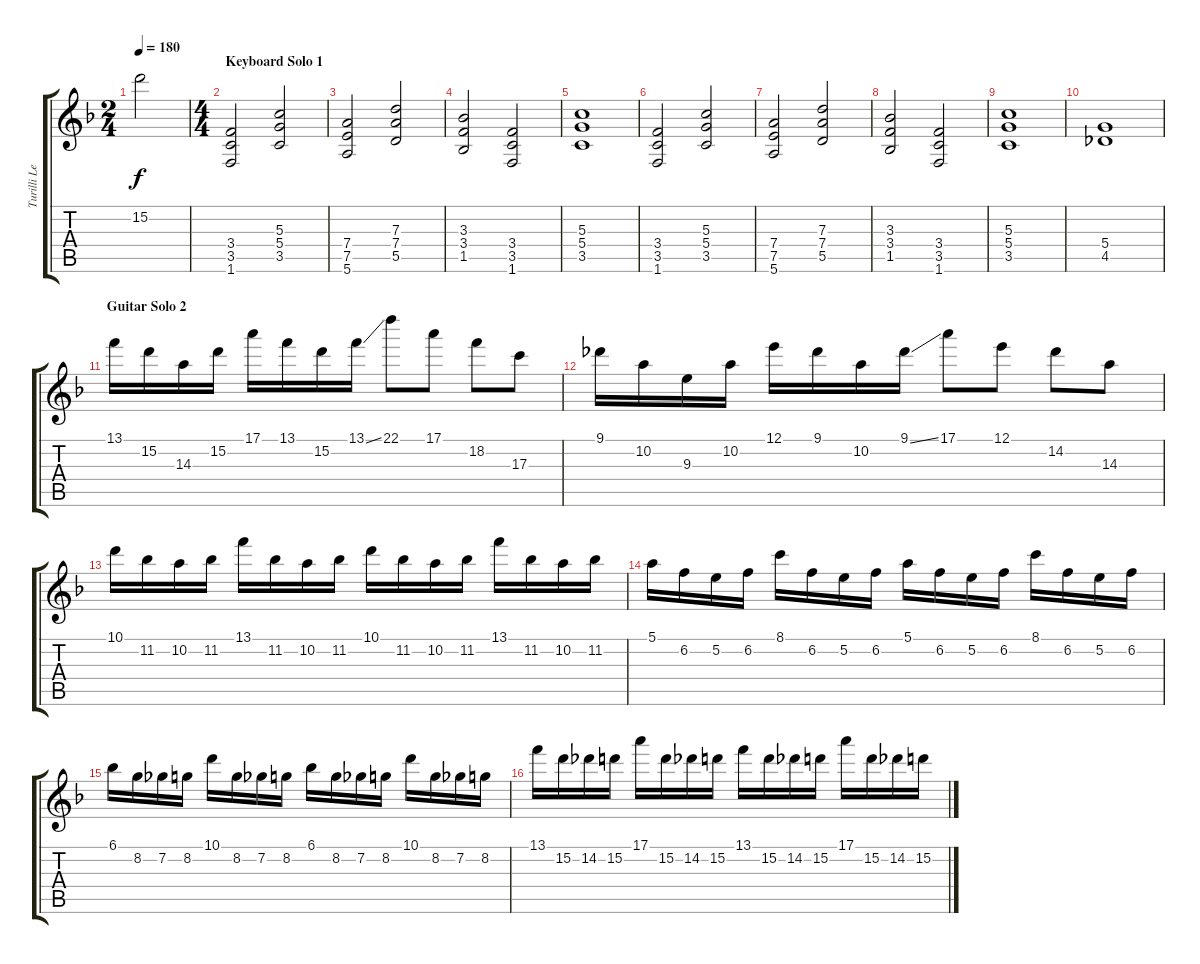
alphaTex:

\track ("Turilli Lead" "Turilli Le") {instrument distortionguitar}
\staff {score tabs}
\tuning (E4 B3 G3 D3 A2 E2) {hide}
\ts (2 4)
\tempo 180
\clef g2
\ks dminor
15.2{t}.2{dy f} |
\ts (4 4)
\section ("" "Keyboard Solo 1")
(3.4 3.5 1.6).2 (5.3 5.4 3.5).2 |
(7.4 7.5 5.6).2 (7.3 7.4 5.5).2 |
(3.3 3.4 1.5).2 (3.4 3.5 1.6).2 |
(5.3 5.4 3.5).1 |
(3.4 3.5 1.6).2 (5.3 5.4 3.5).2 |
(7.4 7.5 5.6).2 (7.3 7.4 5.5).2 |
(3.3 3.4 1.5).2 (3.4 3.5 1.6).2 |
(5.3 5.4 3.5).1 |
(5.4 4.5).1 |
\section ("" "Guitar Solo 2")
13.1.16 15.2.16 14.3.16 15.2.16 17.1.16 13.1.16 15.2.16 13.1{ss}.16 22.1.8 17.1.8 18.2.8 17.3.8 |
9.1.16 10.2.16 9.3.16 10.2.16 12.1.16 9.1.16 10.2.16 9.1{ss}.16 17.1.8 12.1.8 14.2.8 14.3.8 |
10.1.16 11.2.16 10.2.16 11.2.16 13.1.16 11.2.16 10.2.16 11.2.16 10.1.16 11.2.16 10.2.16 11.2.16 13.1.16 11.2.16 10.2.16 11.2.16 |
5.1.16 6.2.16 5.2.16 6.2.16 8.1.16 6.2.16 5.2.16 6.2.16 5.1.16 6.2.16 5.2.16 6.2.16 8.1.16 6.2.16 5.2.16 6.2.16 |
6.1.16 8.2.16 7.2.16 8.2.16 10.1.16 8.2.16 7.2.16 8.2.16 6.1.16 8.2.16 7.2.16 8.2.16 10.1.16 8.2.16 7.2.16 8.2.16 |
13.1.16 15.2.16 14.2.16 15.2.16 17.1.16 15.2.16 14.2.16 15.2.16 13.1.16 15.2.16 14.2.16 15.2.16 17.1.16 15.2.16 14.2.16 15.2.16
